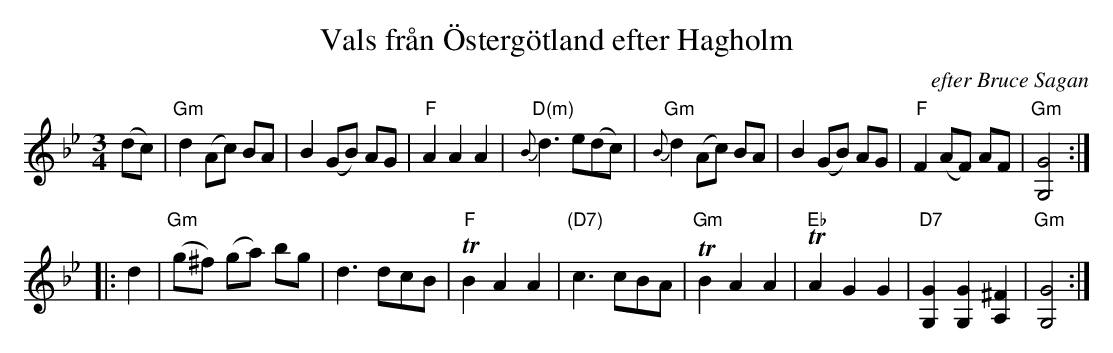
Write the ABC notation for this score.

X:1
T: Vals fr\aan \"Osterg\"otland efter Hagholm
O: efter Bruce Sagan
M: 3/4
L: 1/8
K: Gm
(dc) |\
"Gm"d2 (Ac) BA | B2 (GB) AG | "F"A2 A2 A2 | "D(m)"{B}d3 e(dc) |\
"Gm"{B}d2 (Ac) BA | B2 (GB) AG | "F"F2 (AF) AF | "Gm"[G4G,4] :|
|: d2 |\
"Gm"(g^f) (ga) bg | d3 dcB | "F"TB2 A2 A2 | "(D7)"c3 cBA |\
"Gm"TB2 A2 A2 | "Eb"TA2 G2 G2 | "D7"[G2G,2] [G2G,2] [^F2A,2] | "Gm"[G4G,4] :|
